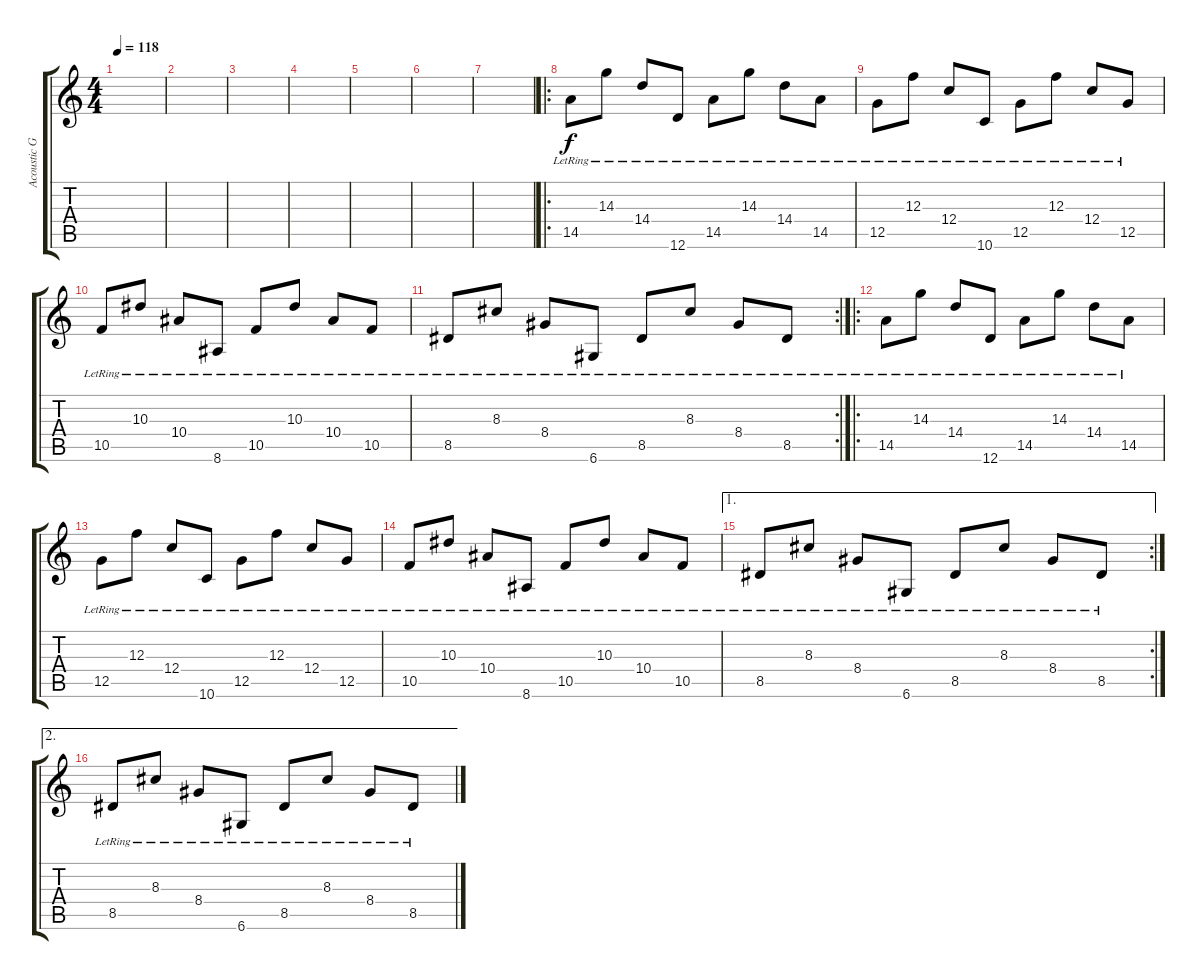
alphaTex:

\track ("Acoustic Guitar 2" "Acoustic G") {instrument acousticguitarsteel}
\staff {score tabs}
\tuning (D4 A3 F3 C3 G2 D2) {hide}
\ts (4 4)
\tempo 118
\clef g2
\ks c
|
|
|
|
|
|
|
\ro
14.5{lr}.8 14.3{lr}.8 14.4{lr}.8 12.6{lr}.8 14.5{lr}.8 14.3{lr}.8 14.4{lr}.8 14.5{lr}.8 |
12.5{lr}.8 12.3{lr}.8 12.4{lr}.8 10.6{lr}.8 12.5{lr}.8 12.3{lr}.8 12.4{lr}.8 12.5{lr}.8 |
10.5{lr}.8 10.3{lr}.8 10.4{lr}.8 8.6{lr}.8 10.5{lr}.8 10.3{lr}.8 10.4{lr}.8 10.5{lr}.8 |
\rc 2
8.5{lr}.8 8.3{lr}.8 8.4{lr}.8 6.6{lr}.8 8.5{lr}.8 8.3{lr}.8 8.4{lr}.8 8.5{lr}.8 |
\ro
14.5{lr}.8 14.3{lr}.8 14.4{lr}.8 12.6{lr}.8 14.5{lr}.8 14.3{lr}.8 14.4{lr}.8 14.5{lr}.8 |
12.5{lr}.8 12.3{lr}.8 12.4{lr}.8 10.6{lr}.8 12.5{lr}.8 12.3{lr}.8 12.4{lr}.8 12.5{lr}.8 |
10.5{lr}.8 10.3{lr}.8 10.4{lr}.8 8.6{lr}.8 10.5{lr}.8 10.3{lr}.8 10.4{lr}.8 10.5{lr}.8 |
\ae 1
\rc 2
8.5{lr}.8 8.3{lr}.8 8.4{lr}.8 6.6{lr}.8 8.5{lr}.8 8.3{lr}.8 8.4{lr}.8 8.5{lr}.8 |
\ae 2
8.5{lr}.8 8.3{lr}.8 8.4{lr}.8 6.6{lr}.8 8.5{lr}.8 8.3{lr}.8 8.4{lr}.8 8.5{lr}.8
